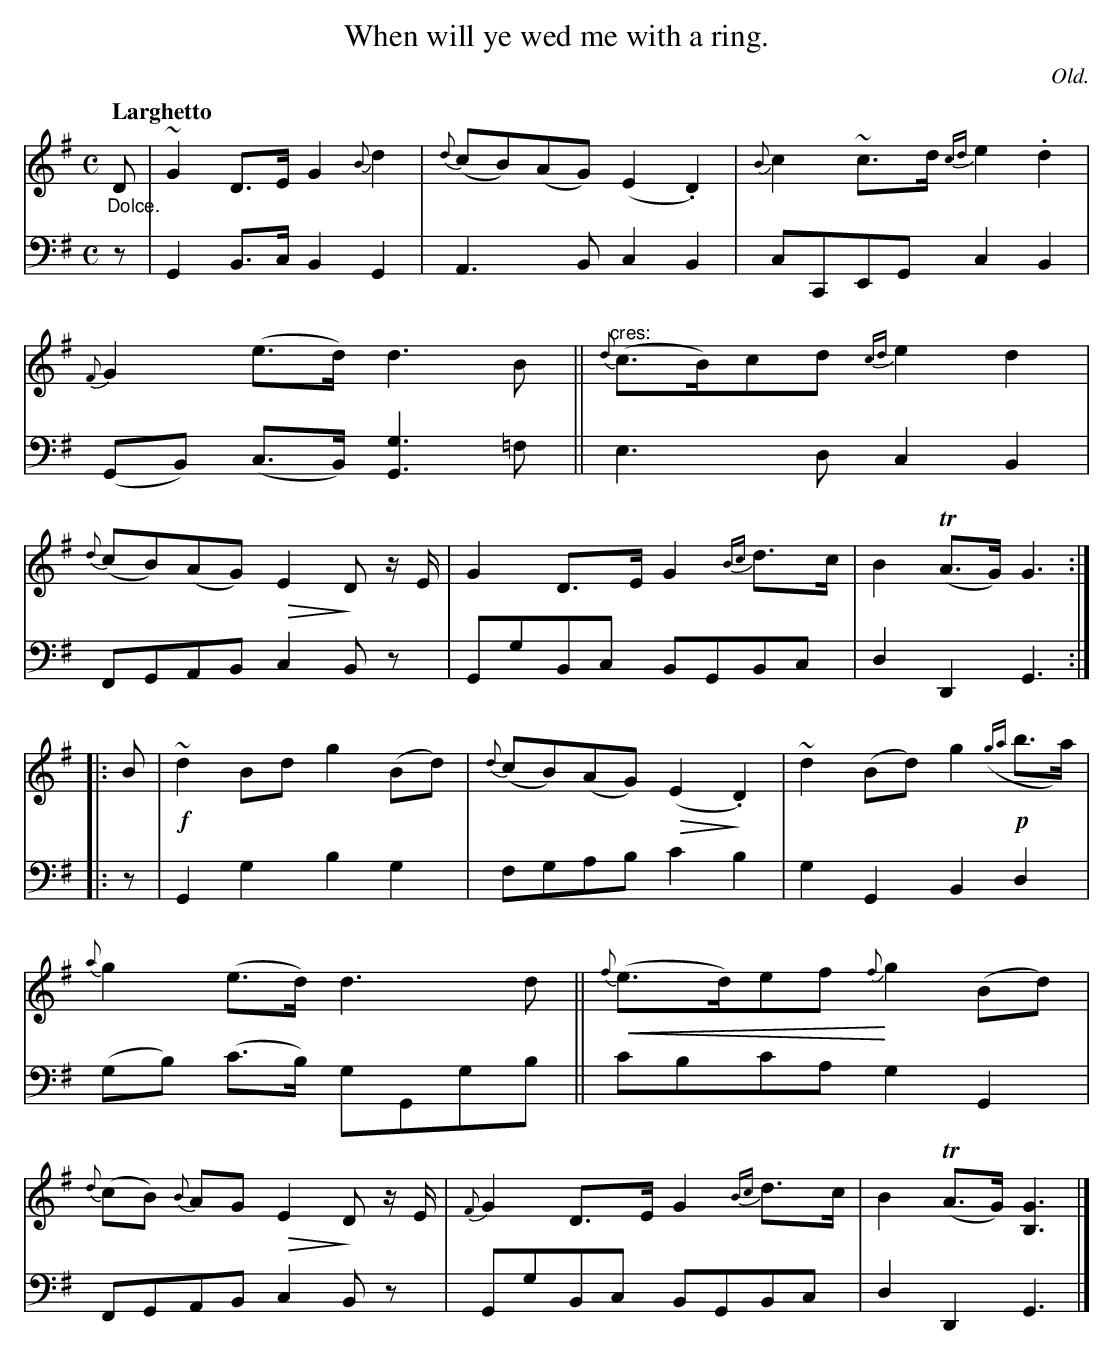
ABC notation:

X:1
T: When will ye wed me with a ring.
O: Old.
U: p=!crescendo(!
U: P=!crescendo)!
U: Q=!diminuendo(!
U: q=!diminuendo)!
M: C
L: 1/8
Q: "Larghetto"
K: G
V: 1 staves=2
"_Dolce."D |\
~G2D>E G2{B}d2 | {d}(cB)(AG) (E2.D2) | {B}c2~c>d {cd}e2.d2 | {F}G2(e>d) d3B ||\
"^cres:"{d}(c>B)cd {cd}e2d2 | {d}(cB)(AG) QE2qD z/E/ | G2D>E G2{Bc}d>c | B2(TA>G) G3 ::
B |\
!f!~d2Bd g2(Bd) | {d}(cB)(AG) Q(E2.qD2) | ~d2(Bd) g2({ga}!p!b>a) | {a}g2(e>d) d3d ||\
p{f}(e>d)ef P{f}g2(Bd) | {d}(cB) {B}AGQE2qD z/E/ | {F}G2D>E G2{Bc}d>c | B2(TA>G) [G3B,3] |]
V: 2 clef=bass middle=d
z |\
G2B>c B2G2 | A3B c2B2 | cCEG c2B2| (GB) (c>B) [G3g3]=f ||\
e3d c2B2 | FGAB c2Bz | GgBc BGBc | d2D2 G3 ::
z |\
G2g2 b2g2 | fgab c'2b2 | g2G2 B2d2 | (gb) (c'>b) gGgb ||\
c'bc'a g2G2 | FGAB c2Bz | GgBc BGBc | d2D2 G3 |]
